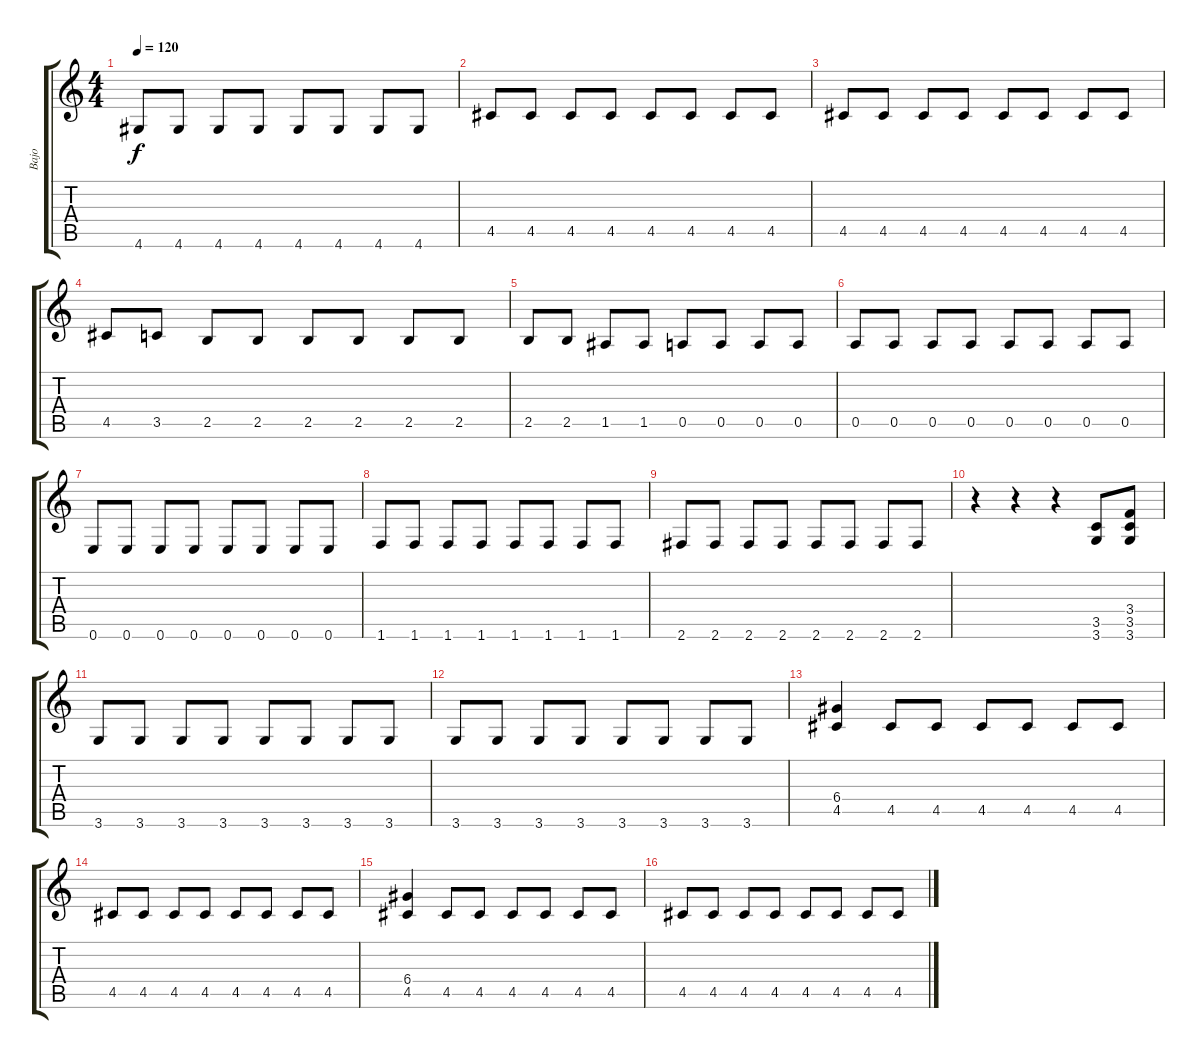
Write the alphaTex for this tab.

\track ("Bajo" "Bajo") {instrument electricbassfinger}
\staff {score tabs}
\tuning (E4 B3 G3 D3 A2 E2) {hide}
\ts (4 4)
\tempo 120
\clef g2
\ks c
4.6.8{dy f} 4.6.8 4.6.8 4.6.8 4.6.8 4.6.8 4.6.8 4.6.8 |
4.5.8 4.5.8 4.5.8 4.5.8 4.5.8 4.5.8 4.5.8 4.5.8 |
4.5.8 4.5.8 4.5.8 4.5.8 4.5.8 4.5.8 4.5.8 4.5.8 |
4.5.8 3.5.8 2.5.8 2.5.8 2.5.8 2.5.8 2.5.8 2.5.8 |
2.5.8 2.5.8 1.5.8 1.5.8 0.5.8 0.5.8 0.5.8 0.5.8 |
0.5.8 0.5.8 0.5.8 0.5.8 0.5.8 0.5.8 0.5.8 0.5.8 |
0.6.8 0.6.8 0.6.8 0.6.8 0.6.8 0.6.8 0.6.8 0.6.8 |
1.6.8 1.6.8 1.6.8 1.6.8 1.6.8 1.6.8 1.6.8 1.6.8 |
2.6.8 2.6.8 2.6.8 2.6.8 2.6.8 2.6.8 2.6.8 2.6.8 |
r.4 r.4 r.4 (3.5 3.6).8 (3.4 3.5 3.6).8 |
3.6.8 3.6.8 3.6.8 3.6.8 3.6.8 3.6.8 3.6.8 3.6.8 |
3.6.8 3.6.8 3.6.8 3.6.8 3.6.8 3.6.8 3.6.8 3.6.8 |
(6.4 4.5).4 4.5.8 4.5.8 4.5.8 4.5.8 4.5.8 4.5.8 |
4.5.8 4.5.8 4.5.8 4.5.8 4.5.8 4.5.8 4.5.8 4.5.8 |
(6.4 4.5).4 4.5.8 4.5.8 4.5.8 4.5.8 4.5.8 4.5.8 |
4.5.8 4.5.8 4.5.8 4.5.8 4.5.8 4.5.8 4.5.8 4.5.8
